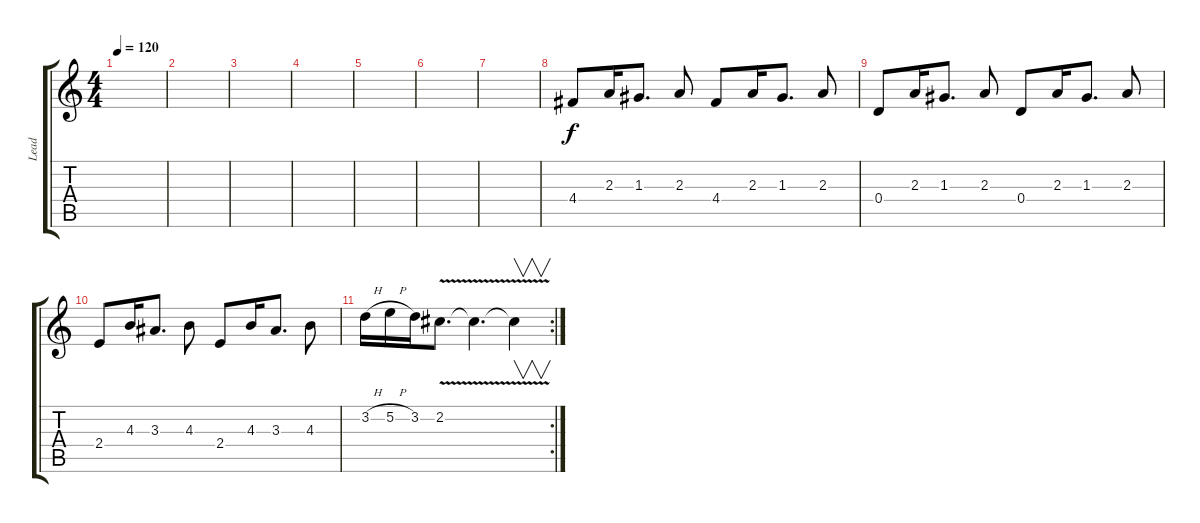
\track ("Lead" "Lead") {instrument acousticguitarnylon}
\staff {score tabs}
\tuning (E4 B3 G3 D3 A2 E2) {hide}
\ts (4 4)
\tempo 120
\clef g2
\ks c
|
|
|
|
|
|
|
4.4.8 2.3.16 1.3.8{d} 2.3.8 4.4.8 2.3.16 1.3.8{d} 2.3.8 |
0.4.8 2.3.16 1.3.8{d} 2.3.8 0.4.8 2.3.16 1.3.8{d} 2.3.8 |
2.4.8 4.3.16 3.3.8{d} 4.3.8 2.4.8 4.3.16 3.3.8{d} 4.3.8 |
\rc 2
3.2{h}.16 5.2{h}.16 3.2.16 2.2{v}.8{d} 2.2{v t}.4{d} 2.2{t}.4{v}
